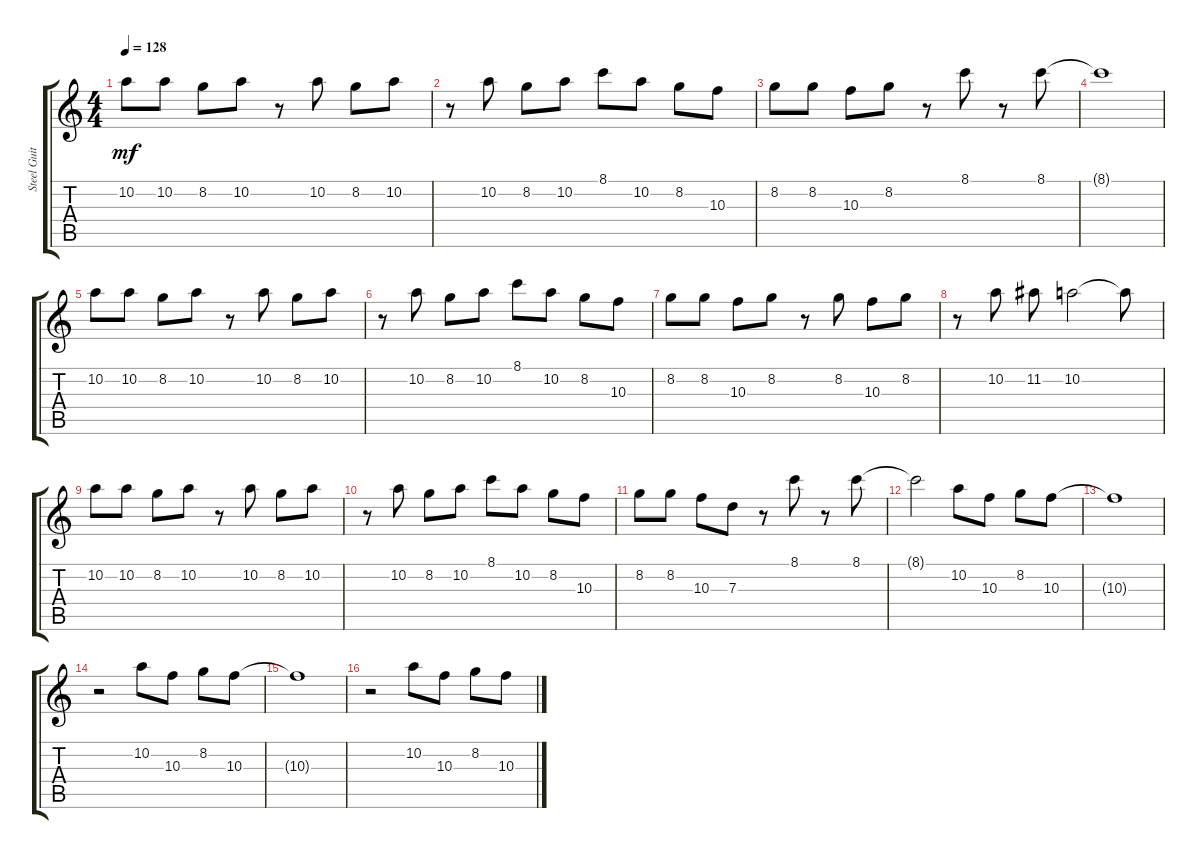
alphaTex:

\track ("Steel Guitar" "Steel Guit") {instrument acousticguitarsteel}
\staff {score tabs}
\tuning (E4 B3 G3 D3 A2 E2) {hide}
\ts (4 4)
\tempo 128
\clef g2
\ks c
10.2.8{dy mf} 10.2.8 8.2.8 10.2.8 r.8 10.2.8 8.2.8 10.2.8 |
r.8 10.2.8 8.2.8 10.2.8 8.1.8 10.2.8 8.2.8 10.3.8 |
8.2.8 8.2.8 10.3.8 8.2.8 r.8 8.1.8 r.8 8.1.8 |
8.1{t}.1 |
10.2.8 10.2.8 8.2.8 10.2.8 r.8 10.2.8 8.2.8 10.2.8 |
r.8 10.2.8 8.2.8 10.2.8 8.1.8 10.2.8 8.2.8 10.3.8 |
8.2.8 8.2.8 10.3.8 8.2.8 r.8 8.2.8 10.3.8 8.2.8 |
r.8 10.2.8 11.2.8 10.2.2 10.2{t}.8 |
10.2.8 10.2.8 8.2.8 10.2.8 r.8 10.2.8 8.2.8 10.2.8 |
r.8 10.2.8 8.2.8 10.2.8 8.1.8 10.2.8 8.2.8 10.3.8 |
8.2.8 8.2.8 10.3.8 7.3.8 r.8 8.1.8 r.8 8.1.8 |
8.1{t}.2 10.2.8 10.3.8 8.2.8 10.3.8 |
10.3{t}.1 |
r.2 10.2.8 10.3.8 8.2.8 10.3.8 |
10.3{t}.1 |
r.2 10.2.8 10.3.8 8.2.8 10.3.8
